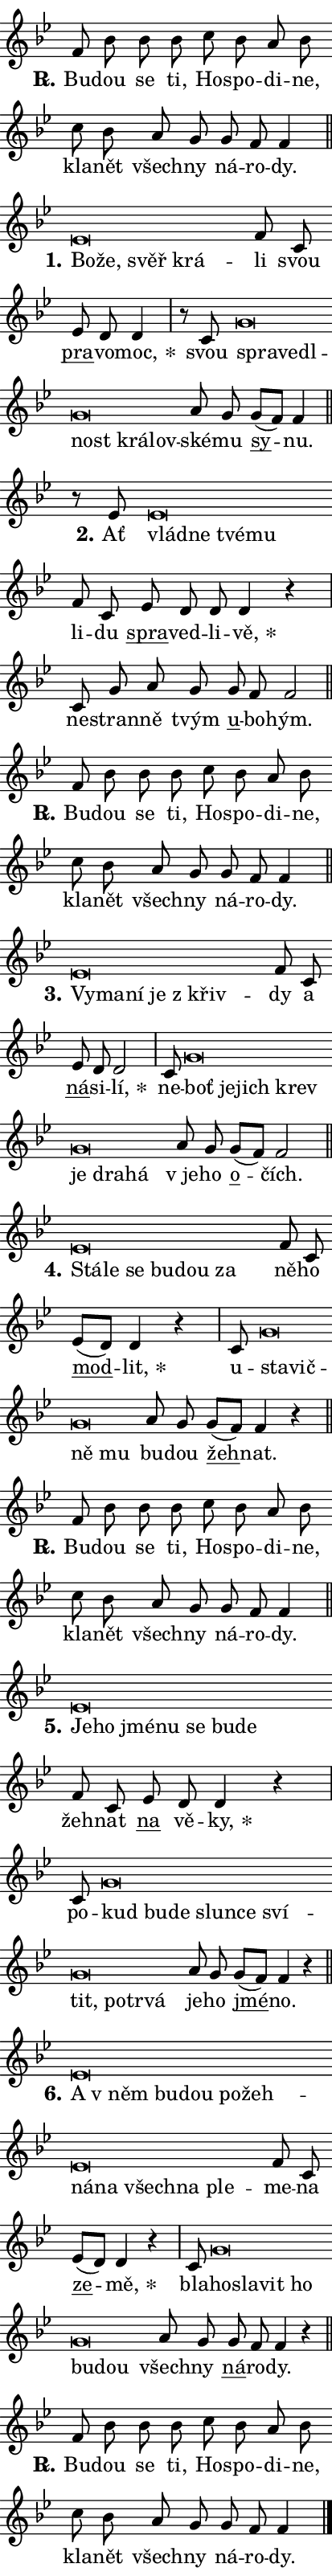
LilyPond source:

\version "2.22.1"
\header { tagline = "" }
\paper {
  indent = 0\cm
  top-margin = 0\cm
  right-margin = 0\cm
  bottom-margin = 0\cm
  left-margin = 0\cm
  paper-width = 7\cm
  page-breaking = #ly:one-page-breaking
  system-system-spacing.basic-distance = #11
  score-system-spacing.basic-distance = #11
  ragged-last = ##f
}


%% Author: Thomas Morley
%% https://lists.gnu.org/archive/html/lilypond-user/2020-05/msg00002.html
#(define (line-position grob)
"Returns position of @var[grob} in current system:
   @code{'start}, if at first time-step
   @code{'end}, if at last time-step
   @code{'middle} otherwise
"
  (let* ((col (ly:item-get-column grob))
         (ln (ly:grob-object col 'left-neighbor))
         (rn (ly:grob-object col 'right-neighbor))
         (col-to-check-left (if (ly:grob? ln) ln col))
         (col-to-check-right (if (ly:grob? rn) rn col))
         (break-dir-left
           (and
             (ly:grob-property col-to-check-left 'non-musical #f)
             (ly:item-break-dir col-to-check-left)))
         (break-dir-right
           (and
             (ly:grob-property col-to-check-right 'non-musical #f)
             (ly:item-break-dir col-to-check-right))))
        (cond ((eqv? 1 break-dir-left) 'start)
              ((eqv? -1 break-dir-right) 'end)
              (else 'middle))))

#(define (tranparent-at-line-position vctor)
  (lambda (grob)
  "Relying on @code{line-position} select the relevant enry from @var{vctor}.
Used to determine transparency,"
    (case (line-position grob)
      ((end) (not (vector-ref vctor 0)))
      ((middle) (not (vector-ref vctor 1)))
      ((start) (not (vector-ref vctor 2))))))

noteHeadBreakVisibility =
#(define-music-function (break-visibility)(vector?)
"Makes @code{NoteHead}s transparent relying on @var{break-visibility}"
#{
  \override NoteHead.transparent =
    #(tranparent-at-line-position break-visibility)
#})

#(define delete-ledgers-for-transparent-note-heads
  (lambda (grob)
    "Reads whether a @code{NoteHead} is transparent.
If so this @code{NoteHead} is removed from @code{'note-heads} from
@var{grob}, which is supposed to be @code{LedgerLineSpanner}.
As a result ledgers are not printed for this @code{NoteHead}"
    (let* ((nhds-array (ly:grob-object grob 'note-heads))
           (nhds-list
             (if (ly:grob-array? nhds-array)
                 (ly:grob-array->list nhds-array)
                 '()))
           ;; Relies on the transparent-property being done before
           ;; Staff.LedgerLineSpanner.after-line-breaking is executed.
           ;; This is fragile ...
           (to-keep
             (remove
               (lambda (nhd)
                 (ly:grob-property nhd 'transparent #f))
               nhds-list)))
      ;; TODO find a better method to iterate over grob-arrays, similiar
      ;; to filter/remove etc for lists
      ;; For now rebuilt from scratch
      (set! (ly:grob-object grob 'note-heads)  '())
      (for-each
        (lambda (nhd)
          (ly:pointer-group-interface::add-grob grob 'note-heads nhd))
        to-keep))))

hideNotes = {
  \noteHeadBreakVisibility #begin-of-line-visible
}
unHideNotes = {
  \noteHeadBreakVisibility #all-visible
}

% work-around for resetting accidentals
% https://lilypond.org/doc/v2.23/Documentation/notation/displaying-rhythms#unmetered-music
cadenzaMeasure = {
  \cadenzaOff
  \partial 1024 s1024
  \cadenzaOn
}

#(define-markup-command (accent layout props text) (markup?)
  "Underline accented syllable"
  (interpret-markup layout props
    #{\markup \override #'(offset . 4.3) \underline { #text }#}))

responsum = \markup \concat {
  "R" \hspace #-1.05 \path #0.1 #'((moveto 0 0.07) (lineto 0.9 0.8)) \hspace #0.05 "."
}

\layout {
    \context {
        \Staff
        \remove "Time_signature_engraver"
        \override LedgerLineSpanner.after-line-breaking = #delete-ledgers-for-transparent-note-heads
    }
    \context {
        \Voice {
            \override NoteHead.output-attributes = #'((class . "notehead"))
            \override Hairpin.height = #0.55
        }
    }
    \context {
        \Lyrics {
            \override StanzaNumber.output-attributes = #'((class . "stanzanumber"))
            \override LyricSpace.minimum-distance = #0.9
            \override LyricText.font-name = #"TeX Gyre Schola"
            \override LyricText.font-size = 1
            \override StanzaNumber.font-name = #"TeX Gyre Schola Bold"
            \override StanzaNumber.font-size = 1
        }
    }
}

% magnetic-lyrics.ily
%
%   written by
%     Jean Abou Samra <jean@abou-samra.fr>
%     Werner Lemberg <wl@gnu.org>
%
%   adapted by
%     Jiri Hon <jiri.hon@gmail.com>
%
% Version 2022-Apr-15

% https://www.mail-archive.com/lilypond-user@gnu.org/msg149350.html

#(define (Left_hyphen_pointer_engraver context)
   "Collect syllable-hyphen-syllable occurrences in lyrics and store
them in properties.  This engraver only looks to the left.  For
example, if the lyrics input is @code{foo -- bar}, it does the
following.

@itemize @bullet
@item
Set the @code{text} property of the @code{LyricHyphen} grob between
@q{foo} and @q{bar} to @code{foo}.

@item
Set the @code{left-hyphen} property of the @code{LyricText} grob with
text @q{foo} to the @code{LyricHyphen} grob between @q{foo} and
@q{bar}.
@end itemize

Use this auxiliary engraver in combination with the
@code{lyric-@/text::@/apply-@/magnetic-@/offset!} hook."
   (let ((hyphen #f)
         (text #f))
     (make-engraver
      (acknowledgers
       ((lyric-syllable-interface engraver grob source-engraver)
        (set! text grob)))
      (end-acknowledgers
       ((lyric-hyphen-interface engraver grob source-engraver)
        ;(when (not (grob::has-interface grob 'lyric-space-interface))
          (set! hyphen grob)));)
      ((stop-translation-timestep engraver)
       (when (and text hyphen)
         (ly:grob-set-object! text 'left-hyphen hyphen))
       (set! text #f)
       (set! hyphen #f)))))

#(define (lyric-text::apply-magnetic-offset! grob)
   "If the space between two syllables is less than the value in
property @code{LyricText@/.details@/.squash-threshold}, move the right
syllable to the left so that it gets concatenated with the left
syllable.

Use this function as a hook for
@code{LyricText@/.after-@/line-@/breaking} if the
@code{Left_@/hyphen_@/pointer_@/engraver} is active."
   (let ((hyphen (ly:grob-object grob 'left-hyphen #f)))
     (when hyphen
       (let ((left-text (ly:spanner-bound hyphen LEFT)))
         (when (grob::has-interface left-text 'lyric-syllable-interface)
           (let* ((common (ly:grob-common-refpoint grob left-text X))
                  (this-x-ext (ly:grob-extent grob common X))
                  (left-x-ext
                   (begin
                     ;; Trigger magnetism for left-text.
                     (ly:grob-property left-text 'after-line-breaking)
                     (ly:grob-extent left-text common X)))
                  ;; `delta` is the gap width between two syllables.
                  (delta (- (interval-start this-x-ext)
                            (interval-end left-x-ext)))
                  (details (ly:grob-property grob 'details))
                  (threshold (assoc-get 'squash-threshold details 0.2)))
             (when (< delta threshold)
               (let* (;; We have to manipulate the input text so that
                      ;; ligatures crossing syllable boundaries are not
                      ;; disabled.  For languages based on the Latin
                      ;; script this is essentially a beautification.
                      ;; However, for non-Western scripts it can be a
                      ;; necessity.
                      (lt (ly:grob-property left-text 'text))
                      (rt (ly:grob-property grob 'text))
                      (is-space (grob::has-interface hyphen 'lyric-space-interface))
                      (space (if is-space " " ""))
                      (space-markup (grob-interpret-markup grob " "))
                      (space-size (interval-length (ly:stencil-extent space-markup X)))
                      (extra-delta (if is-space space-size 0))
                      ;; Append new syllable.
                      (ltrt-space (if (and (string? lt) (string? rt))
                                (string-append lt space rt)
                                (make-concat-markup (list lt space rt))))
                      ;; Right-align `ltrt` to the right side.
                      (ltrt-space-markup (grob-interpret-markup
                               grob
                               (make-translate-markup
                                (cons (interval-length this-x-ext) 0)
                                (make-right-align-markup ltrt-space)))))
                 (begin
                   ;; Don't print `left-text`.
                   (ly:grob-set-property! left-text 'stencil #f)
                   ;; Set text and stencil (which holds all collected
                   ;; syllables so far) and shift it to the left.
                   (ly:grob-set-property! grob 'text ltrt-space)
                   (ly:grob-set-property! grob 'stencil ltrt-space-markup)
                   (ly:grob-translate-axis! grob (- (- delta extra-delta)) X))))))))))


#(define (lyric-hyphen::displace-bounds-first grob)
   ;; Make very sure this callback isn't triggered too early.
   (let ((left (ly:spanner-bound grob LEFT))
         (right (ly:spanner-bound grob RIGHT)))
     (ly:grob-property left 'after-line-breaking)
     (ly:grob-property right 'after-line-breaking)
     (ly:lyric-hyphen::print grob)))

squashThreshold = #0.4

\layout {
  \context {
    \Lyrics
    \consists #Left_hyphen_pointer_engraver
    \override LyricText.after-line-breaking =
      #lyric-text::apply-magnetic-offset!
    \override LyricHyphen.stencil = #lyric-hyphen::displace-bounds-first
    \override LyricText.details.squash-threshold = \squashThreshold
    \override LyricHyphen.minimum-distance = 0
    \override LyricHyphen.minimum-length = \squashThreshold
  }
}

squash = \override LyricText.details.squash-threshold = 9999
unSquash = \override LyricText.details.squash-threshold = \squashThreshold

left = \override LyricText.self-alignment-X = #LEFT
unLeft = \revert LyricText.self-alignment-X

starOffset = #(lambda (grob) 
                (let ((x_offset (ly:self-alignment-interface::aligned-on-x-parent grob)))
                  (if (= x_offset 0) 0 (+ x_offset 1.2))))

star = #(define-music-function (syllable)(string?)
"Append star separator at the end of a syllable"
#{
  \once \override LyricText.X-offset = #starOffset
  \lyricmode { \markup {
    #syllable
    \override #'((font-name . "TeX Gyre Schola Bold")) \hspace #0.2 \lower #0.65 \larger "*"
  } }
#})

starAccent = #(define-music-function (syllable)(string?)
"Append star separator at the end of a syllable and make accent"
#{
  \once \override LyricText.X-offset = #starOffset
  \lyricmode { \markup {
    \accent #syllable
    \override #'((font-name . "TeX Gyre Schola Bold")) \hspace #0.2 \lower #0.65 \larger "*"
  } }
#})

breath = #(define-music-function (syllable)(string?)
"Append breathing indicator at the end of a syllable"
#{
  \lyricmode { \markup { #syllable "+" } }
#})

optionalBreath = #(define-music-function (syllable)(string?)
"Append optional breathing indicator at the end of a syllable"
#{
  \lyricmode { \markup { #syllable "(+)" } }
#})


\score {
    <<
        \new Voice = "melody" { \cadenzaOn \key bes \major \relative { f'8 bes bes bes \bar "" c bes a bes \bar "" c bes a g \bar "" g f f4 \cadenzaMeasure \bar "||" \break }
\relative { es'\breve*1/16 \hideNotes \breve*1/16 \bar "" \breve*1/16 \breve*1/16 \bar "" \unHideNotes f8 c \bar "" es d d4 \cadenzaMeasure \bar "|" r8 c g'\breve*1/16 \hideNotes \breve*1/16 \bar "" \breve*1/16 \bar "" \breve*1/16 \bar "" \breve*1/16 \breve*1/16 \bar "" \unHideNotes a8 g \bar "" g[( f)] f4 \cadenzaMeasure \bar "||" \break }
\relative { r8 es' es\breve*1/16 \hideNotes \breve*1/16 \bar "" \breve*1/16 \breve*1/16 \bar "" \unHideNotes f8 c \bar "" es d d d4 r \cadenzaMeasure \bar "|" c8 g' a g \bar "" g f f2 \cadenzaMeasure \bar "||" \break }
\relative { f'8 bes bes bes \bar "" c bes a bes \bar "" c bes a g \bar "" g f f4 \cadenzaMeasure \bar "||" \break }
\relative { es'\breve*1/16 \hideNotes \breve*1/16 \bar "" \breve*1/16 \bar "" \breve*1/16 \breve*1/16 \bar "" \unHideNotes f8 c \bar "" es d d2 \cadenzaMeasure \bar "|" c8 g'\breve*1/16 \hideNotes \breve*1/16 \bar "" \breve*1/16 \bar "" \breve*1/16 \bar "" \breve*1/16 \bar "" \breve*1/16 \breve*1/16 \bar "" \unHideNotes a8 g \bar "" g[( f)] f2 \cadenzaMeasure \bar "||" \break }
\relative { es'\breve*1/16 \hideNotes \breve*1/16 \bar "" \breve*1/16 \bar "" \breve*1/16 \bar "" \breve*1/16 \breve*1/16 \bar "" \unHideNotes f8 c \bar "" es[( d)] d4 r \cadenzaMeasure \bar "|" c8 g'\breve*1/16 \hideNotes \breve*1/16 \bar "" \breve*1/16 \breve*1/16 \bar "" \unHideNotes a8 g \bar "" g[( f)] f4 r \cadenzaMeasure \bar "||" \break }
\relative { f'8 bes bes bes \bar "" c bes a bes \bar "" c bes a g \bar "" g f f4 \cadenzaMeasure \bar "||" \break }
\relative { es'\breve*1/16 \hideNotes \breve*1/16 \bar "" \breve*1/16 \bar "" \breve*1/16 \bar "" \breve*1/16 \bar "" \breve*1/16 \breve*1/16 \bar "" \unHideNotes f8 c \bar "" es d d4 r \cadenzaMeasure \bar "|" c8 g'\breve*1/16 \hideNotes \breve*1/16 \bar "" \breve*1/16 \bar "" \breve*1/16 \bar "" \breve*1/16 \bar "" \breve*1/16 \bar "" \breve*1/16 \bar "" \breve*1/16 \bar "" \breve*1/16 \breve*1/16 \bar "" \unHideNotes a8 g \bar "" g[( f)] f4 r \cadenzaMeasure \bar "||" \break }
\relative { es'\breve*1/16 \hideNotes \breve*1/16 \bar "" \breve*1/16 \bar "" \breve*1/16 \bar "" \breve*1/16 \bar "" \breve*1/16 \bar "" \breve*1/16 \bar "" \breve*1/16 \bar "" \breve*1/16 \bar "" \breve*1/16 \breve*1/16 \bar "" \unHideNotes f8 c \bar "" es[( d)] d4 r \cadenzaMeasure \bar "|" c8 g'\breve*1/16 \hideNotes \breve*1/16 \bar "" \breve*1/16 \bar "" \breve*1/16 \bar "" \breve*1/16 \breve*1/16 \bar "" \unHideNotes a8 g \bar "" g f f4 r \cadenzaMeasure \bar "||" \break }
\relative { f'8 bes bes bes \bar "" c bes a bes \bar "" c bes a g \bar "" g f f4 \cadenzaMeasure \bar "||" \break } \bar "|." }
        \new Lyrics \lyricsto "melody" { \lyricmode { \set stanza = \responsum
Bu -- dou se ti, Ho -- spo -- di -- ne, kla -- nět všech -- ny ná -- ro -- dy.
\set stanza = "1."
\left Bo -- \squash že, svěř krá -- \unLeft \unSquash li svou \markup \accent pra -- vo -- \star moc, svou \left spra -- \squash ve -- dl -- nost krá -- lov -- \unLeft \unSquash ské -- mu \markup \accent sy -- nu.
\set stanza = "2."
Ať \left vlád -- \squash ne tvé -- mu \unLeft \unSquash li -- du \markup \accent spra -- ved -- li -- \star vě, ne -- stran -- ně tvým \markup \accent u -- bo -- hým.
\set stanza = \responsum
Bu -- dou se ti, Ho -- spo -- di -- ne, kla -- nět všech -- ny ná -- ro -- dy.
\set stanza = "3."
\left Vy -- \squash ma -- ní je "z křiv" -- \unLeft \unSquash dy a \markup \accent ná -- si -- \star lí, ne -- \left boť \squash je -- jich krev je dra -- há \unLeft \unSquash "v je" -- ho \markup \accent o -- čích.
\set stanza = "4."
\left Stá -- \squash le se bu -- dou za \unLeft \unSquash ně -- ho \markup \accent mod -- \star lit, u -- \left sta -- \squash vič -- ně mu \unLeft \unSquash bu -- dou \markup \accent žeh -- nat.
\set stanza = \responsum
Bu -- dou se ti, Ho -- spo -- di -- ne, kla -- nět všech -- ny ná -- ro -- dy.
\set stanza = "5."
\left Je -- \squash ho jmé -- nu se bu -- de \unLeft \unSquash žeh -- nat \markup \accent na vě -- \star ky, po -- \left kud \squash bu -- de slun -- ce sví -- tit, po -- tr -- vá \unLeft \unSquash je -- ho \markup \accent jmé -- no.
\set stanza = "6."
\left A \squash "v něm" bu -- dou po -- žeh -- ná -- na všech -- na ple -- \unLeft \unSquash me -- na \markup \accent ze -- \star mě, bla -- \left ho -- \squash sla -- vit ho bu -- dou \unLeft \unSquash všech -- ny \markup \accent ná -- ro -- dy.
\set stanza = \responsum
Bu -- dou se ti, Ho -- spo -- di -- ne, kla -- nět všech -- ny ná -- ro -- dy. } }
    >>
    \layout {}
}
